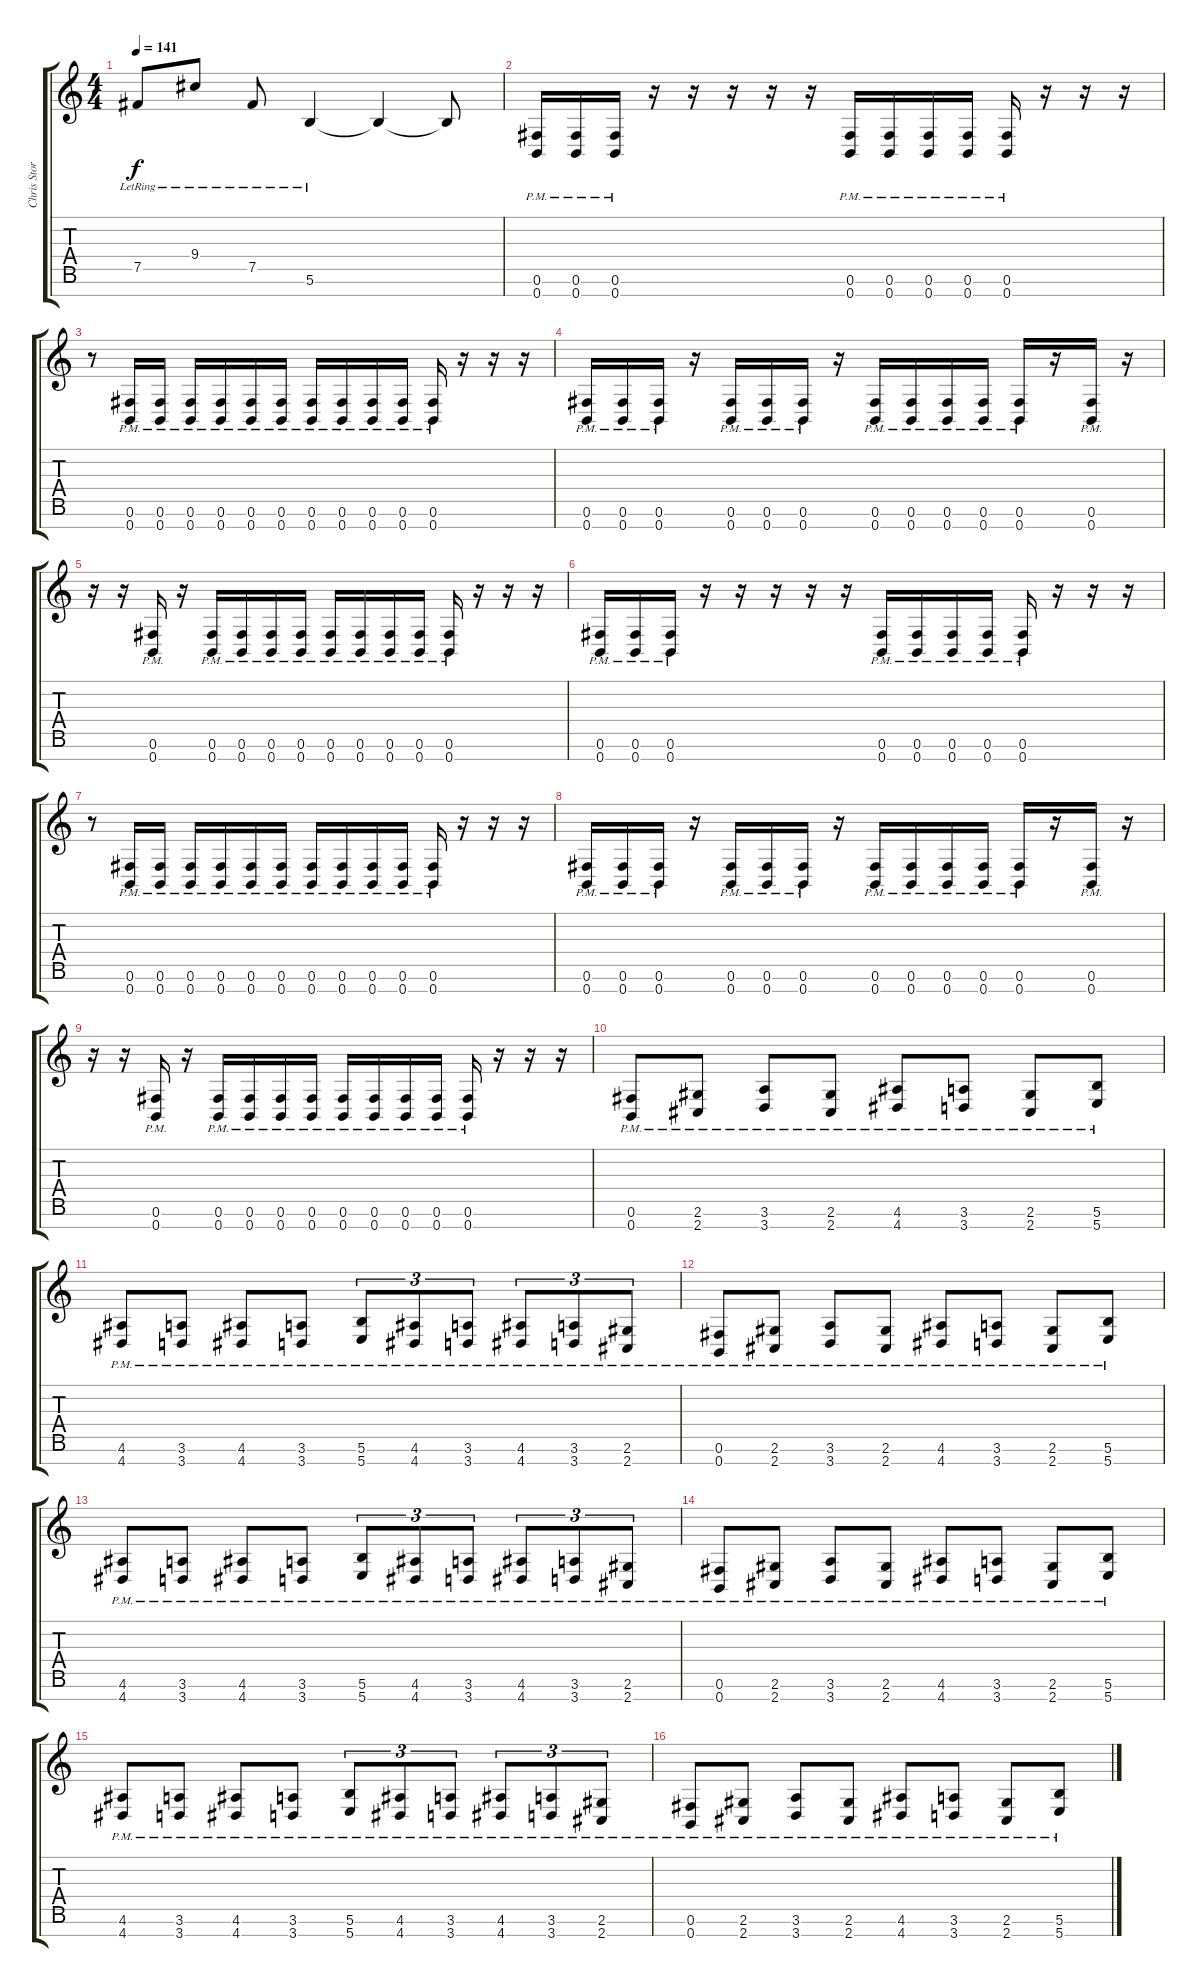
\track ("Chris Storey" "Chris Stor") {instrument distortionguitar}
\staff {score tabs}
\tuning (Gb4 Db4 A3 E3 B2 Gb2 B1) {hide}
\ts (4 4)
\tempo 141
\clef g2
\ks c
7.5{lr}.8{dy f} 9.4{lr}.8 7.5{lr}.8 5.6{lr}.4 5.6{t}.4 5.6{t}.8 |
(0.6{pm} 0.7{pm}).16{balance 0} (0.6{pm} 0.7{pm}).16 (0.6{pm} 0.7{pm}).16 r.16 r.16 r.16 r.16 r.16 (0.6{pm} 0.7{pm}).16 (0.6{pm} 0.7{pm}).16 (0.6{pm} 0.7{pm}).16 (0.6{pm} 0.7{pm}).16 (0.6{pm} 0.7{pm}).16 r.16 r.16 r.16 |
r.8 (0.6{pm} 0.7{pm}).16 (0.6{pm} 0.7{pm}).16 (0.6{pm} 0.7{pm}).16 (0.6{pm} 0.7{pm}).16 (0.6{pm} 0.7{pm}).16 (0.6{pm} 0.7{pm}).16 (0.6{pm} 0.7{pm}).16 (0.6{pm} 0.7{pm}).16 (0.6{pm} 0.7{pm}).16 (0.6{pm} 0.7{pm}).16 (0.6{pm} 0.7{pm}).16 r.16 r.16 r.16 |
(0.6{pm} 0.7{pm}).16 (0.6{pm} 0.7{pm}).16 (0.6{pm} 0.7{pm}).16 r.16 (0.6{pm} 0.7{pm}).16 (0.6{pm} 0.7{pm}).16 (0.6{pm} 0.7{pm}).16 r.16 (0.6{pm} 0.7{pm}).16 (0.6{pm} 0.7{pm}).16 (0.6{pm} 0.7{pm}).16 (0.6{pm} 0.7{pm}).16 (0.6{pm} 0.7{pm}).16 r.16 (0.6{pm} 0.7{pm}).16 r.16 |
r.16 r.16 (0.6{pm} 0.7{pm}).16 r.16 (0.6{pm} 0.7{pm}).16 (0.6{pm} 0.7{pm}).16 (0.6{pm} 0.7{pm}).16 (0.6{pm} 0.7{pm}).16 (0.6{pm} 0.7{pm}).16 (0.6{pm} 0.7{pm}).16 (0.6{pm} 0.7{pm}).16 (0.6{pm} 0.7{pm}).16 (0.6{pm} 0.7{pm}).16 r.16 r.16 r.16 |
(0.6{pm} 0.7{pm}).16 (0.6{pm} 0.7{pm}).16 (0.6{pm} 0.7{pm}).16 r.16 r.16 r.16 r.16 r.16 (0.6{pm} 0.7{pm}).16 (0.6{pm} 0.7{pm}).16 (0.6{pm} 0.7{pm}).16 (0.6{pm} 0.7{pm}).16 (0.6{pm} 0.7{pm}).16 r.16 r.16 r.16 |
r.8 (0.6{pm} 0.7{pm}).16 (0.6{pm} 0.7{pm}).16 (0.6{pm} 0.7{pm}).16 (0.6{pm} 0.7{pm}).16 (0.6{pm} 0.7{pm}).16 (0.6{pm} 0.7{pm}).16 (0.6{pm} 0.7{pm}).16 (0.6{pm} 0.7{pm}).16 (0.6{pm} 0.7{pm}).16 (0.6{pm} 0.7{pm}).16 (0.6{pm} 0.7{pm}).16 r.16 r.16 r.16 |
(0.6{pm} 0.7{pm}).16 (0.6{pm} 0.7{pm}).16 (0.6{pm} 0.7{pm}).16 r.16 (0.6{pm} 0.7{pm}).16 (0.6{pm} 0.7{pm}).16 (0.6{pm} 0.7{pm}).16 r.16 (0.6{pm} 0.7{pm}).16 (0.6{pm} 0.7{pm}).16 (0.6{pm} 0.7{pm}).16 (0.6{pm} 0.7{pm}).16 (0.6{pm} 0.7{pm}).16 r.16 (0.6{pm} 0.7{pm}).16 r.16 |
r.16 r.16 (0.6{pm} 0.7{pm}).16 r.16 (0.6{pm} 0.7{pm}).16 (0.6{pm} 0.7{pm}).16 (0.6{pm} 0.7{pm}).16 (0.6{pm} 0.7{pm}).16 (0.6{pm} 0.7{pm}).16 (0.6{pm} 0.7{pm}).16 (0.6{pm} 0.7{pm}).16 (0.6{pm} 0.7{pm}).16 (0.6{pm} 0.7{pm}).16 r.16 r.16 r.16 |
(0.6{pm} 0.7{pm}).8 (2.6{pm} 2.7{pm}).8 (3.6{pm} 3.7{pm}).8 (2.6{pm} 2.7{pm}).8 (4.6{pm} 4.7{pm}).8 (3.6{pm} 3.7{pm}).8 (2.6{pm} 2.7{pm}).8 (5.6{pm} 5.7{pm}).8 |
(4.6{pm} 4.7{pm}).8 (3.6{pm} 3.7{pm}).8 (4.6{pm} 4.7{pm}).8 (3.6{pm} 3.7{pm}).8 (5.6{pm} 5.7{pm}).8{tu (3 2)} (4.6{pm} 4.7{pm}).8{tu (3 2)} (3.6{pm} 3.7{pm}).8{tu (3 2)} (4.6{pm} 4.7{pm}).8{tu (3 2)} (3.6{pm} 3.7{pm}).8{tu (3 2)} (2.6{pm} 2.7{pm}).8{tu (3 2)} |
(0.6{pm} 0.7{pm}).8 (2.6{pm} 2.7{pm}).8 (3.6{pm} 3.7{pm}).8 (2.6{pm} 2.7{pm}).8 (4.6{pm} 4.7{pm}).8 (3.6{pm} 3.7{pm}).8 (2.6{pm} 2.7{pm}).8 (5.6{pm} 5.7{pm}).8 |
(4.6{pm} 4.7{pm}).8 (3.6{pm} 3.7{pm}).8 (4.6{pm} 4.7{pm}).8 (3.6{pm} 3.7{pm}).8 (5.6{pm} 5.7{pm}).8{tu (3 2)} (4.6{pm} 4.7{pm}).8{tu (3 2)} (3.6{pm} 3.7{pm}).8{tu (3 2)} (4.6{pm} 4.7{pm}).8{tu (3 2)} (3.6{pm} 3.7{pm}).8{tu (3 2)} (2.6{pm} 2.7{pm}).8{tu (3 2)} |
(0.6{pm} 0.7{pm}).8 (2.6{pm} 2.7{pm}).8 (3.6{pm} 3.7{pm}).8 (2.6{pm} 2.7{pm}).8 (4.6{pm} 4.7{pm}).8 (3.6{pm} 3.7{pm}).8 (2.6{pm} 2.7{pm}).8 (5.6{pm} 5.7{pm}).8 |
(4.6{pm} 4.7{pm}).8 (3.6{pm} 3.7{pm}).8 (4.6{pm} 4.7{pm}).8 (3.6{pm} 3.7{pm}).8 (5.6{pm} 5.7{pm}).8{tu (3 2)} (4.6{pm} 4.7{pm}).8{tu (3 2)} (3.6{pm} 3.7{pm}).8{tu (3 2)} (4.6{pm} 4.7{pm}).8{tu (3 2)} (3.6{pm} 3.7{pm}).8{tu (3 2)} (2.6{pm} 2.7{pm}).8{tu (3 2)} |
(0.6{pm} 0.7{pm}).8 (2.6{pm} 2.7{pm}).8 (3.6{pm} 3.7{pm}).8 (2.6{pm} 2.7{pm}).8 (4.6{pm} 4.7{pm}).8 (3.6{pm} 3.7{pm}).8 (2.6{pm} 2.7{pm}).8 (5.6{pm} 5.7{pm}).8
